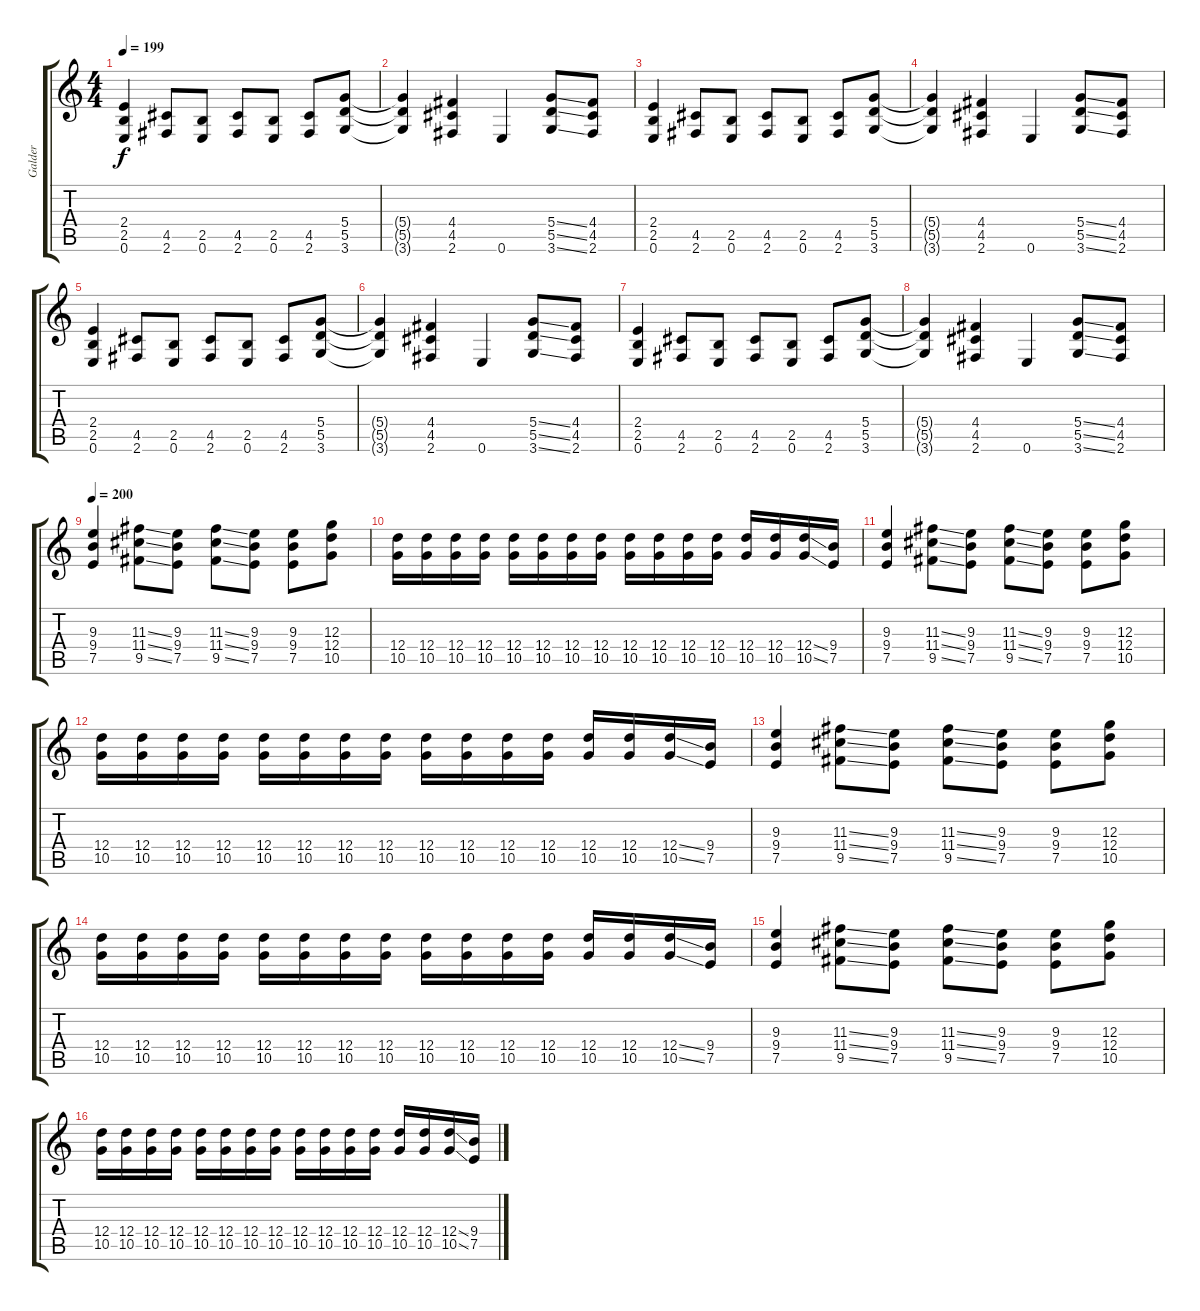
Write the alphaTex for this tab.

\track ("Galder" "Galder") {instrument distortionguitar}
\staff {score tabs}
\tuning (E4 B3 G3 D3 A2 E2) {hide}
\ts (4 4)
\tempo 199
\clef g2
\ks c
(2.4 2.5 0.6).4{dy f} (4.5 2.6).8 (2.5 0.6).8 (4.5 2.6).8 (2.5 0.6).8 (4.5 2.6).8 (5.4 5.5 3.6).8 |
(5.4{t} 5.5{t} 3.6{t}).4 (4.4 4.5 2.6).4 0.6.4 (5.4{ss} 5.5{ss} 3.6{ss}).8 (4.4 4.5 2.6).8 |
(2.4 2.5 0.6).4 (4.5 2.6).8 (2.5 0.6).8 (4.5 2.6).8 (2.5 0.6).8 (4.5 2.6).8 (5.4 5.5 3.6).8 |
(5.4{t} 5.5{t} 3.6{t}).4 (4.4 4.5 2.6).4 0.6.4 (5.4{ss} 5.5{ss} 3.6{ss}).8 (4.4 4.5 2.6).8 |
(2.4 2.5 0.6).4 (4.5 2.6).8 (2.5 0.6).8 (4.5 2.6).8 (2.5 0.6).8 (4.5 2.6).8 (5.4 5.5 3.6).8 |
(5.4{t} 5.5{t} 3.6{t}).4 (4.4 4.5 2.6).4 0.6.4 (5.4{ss} 5.5{ss} 3.6{ss}).8 (4.4 4.5 2.6).8 |
(2.4 2.5 0.6).4 (4.5 2.6).8 (2.5 0.6).8 (4.5 2.6).8 (2.5 0.6).8 (4.5 2.6).8 (5.4 5.5 3.6).8 |
(5.4{t} 5.5{t} 3.6{t}).4 (4.4 4.5 2.6).4 0.6.4 (5.4{ss} 5.5{ss} 3.6{ss}).8 (4.4 4.5 2.6).8 |
\tempo 200
(9.3 9.4 7.5).4 (11.3{ss} 11.4{ss} 9.5{ss}).8 (9.3 9.4 7.5).8 (11.3{ss} 11.4{ss} 9.5{ss}).8 (9.3 9.4 7.5).8 (9.3 9.4 7.5).8 (12.3 12.4 10.5).8 |
(12.4 10.5).16 (12.4 10.5).16 (12.4 10.5).16 (12.4 10.5).16 (12.4 10.5).16 (12.4 10.5).16 (12.4 10.5).16 (12.4 10.5).16 (12.4 10.5).16 (12.4 10.5).16 (12.4 10.5).16 (12.4 10.5).16 (12.4 10.5).16 (12.4 10.5).16 (12.4{ss} 10.5{ss}).16 (9.4 7.5).16 |
(9.3 9.4 7.5).4 (11.3{ss} 11.4{ss} 9.5{ss}).8 (9.3 9.4 7.5).8 (11.3{ss} 11.4{ss} 9.5{ss}).8 (9.3 9.4 7.5).8 (9.3 9.4 7.5).8 (12.3 12.4 10.5).8 |
(12.4 10.5).16 (12.4 10.5).16 (12.4 10.5).16 (12.4 10.5).16 (12.4 10.5).16 (12.4 10.5).16 (12.4 10.5).16 (12.4 10.5).16 (12.4 10.5).16 (12.4 10.5).16 (12.4 10.5).16 (12.4 10.5).16 (12.4 10.5).16 (12.4 10.5).16 (12.4{ss} 10.5{ss}).16 (9.4 7.5).16 |
(9.3 9.4 7.5).4 (11.3{ss} 11.4{ss} 9.5{ss}).8 (9.3 9.4 7.5).8 (11.3{ss} 11.4{ss} 9.5{ss}).8 (9.3 9.4 7.5).8 (9.3 9.4 7.5).8 (12.3 12.4 10.5).8 |
(12.4 10.5).16 (12.4 10.5).16 (12.4 10.5).16 (12.4 10.5).16 (12.4 10.5).16 (12.4 10.5).16 (12.4 10.5).16 (12.4 10.5).16 (12.4 10.5).16 (12.4 10.5).16 (12.4 10.5).16 (12.4 10.5).16 (12.4 10.5).16 (12.4 10.5).16 (12.4{ss} 10.5{ss}).16 (9.4 7.5).16 |
(9.3 9.4 7.5).4 (11.3{ss} 11.4{ss} 9.5{ss}).8 (9.3 9.4 7.5).8 (11.3{ss} 11.4{ss} 9.5{ss}).8 (9.3 9.4 7.5).8 (9.3 9.4 7.5).8 (12.3 12.4 10.5).8 |
(12.4 10.5).16 (12.4 10.5).16 (12.4 10.5).16 (12.4 10.5).16 (12.4 10.5).16 (12.4 10.5).16 (12.4 10.5).16 (12.4 10.5).16 (12.4 10.5).16 (12.4 10.5).16 (12.4 10.5).16 (12.4 10.5).16 (12.4 10.5).16 (12.4 10.5).16 (12.4{ss} 10.5{ss}).16 (9.4 7.5).16
